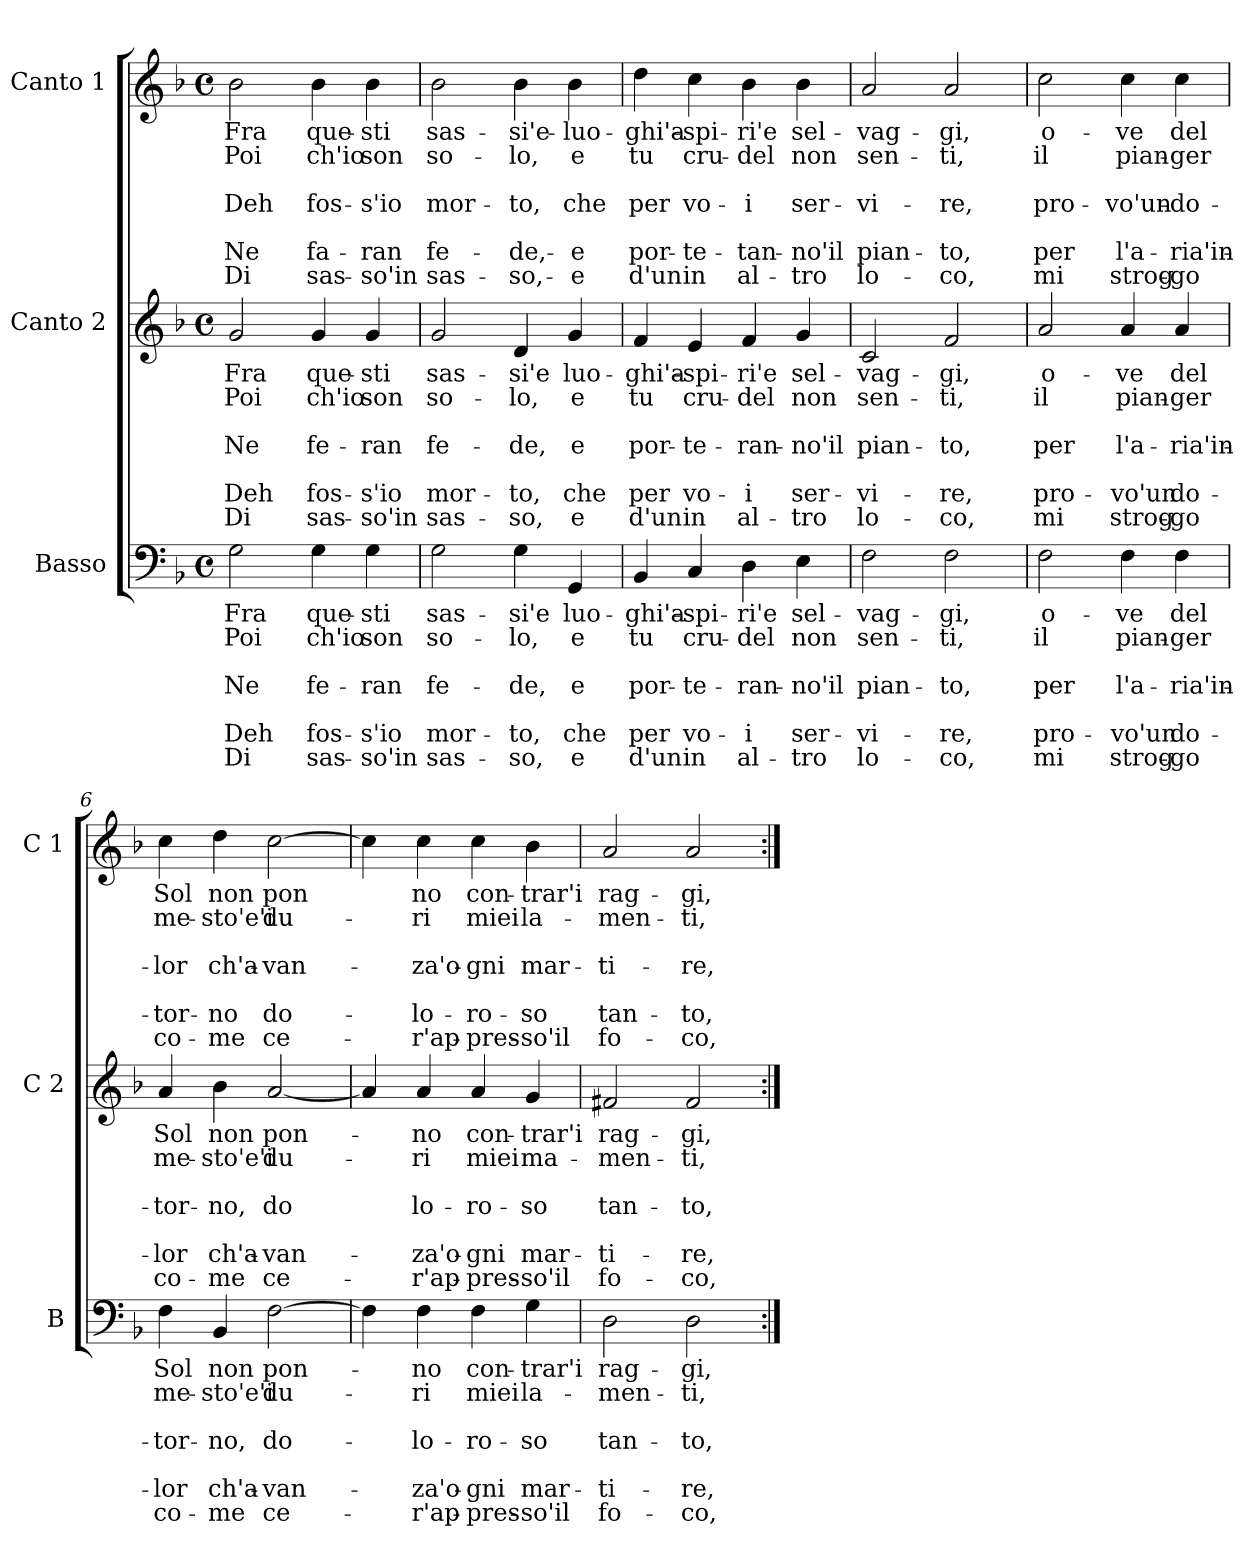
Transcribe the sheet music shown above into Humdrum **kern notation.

**kern	**text	**text	**text	**text	**text	**text	**text	**kern	**text	**text	**text	**text	**text	**text	**text	**kern	**text	**text	**text	**text	**text	**text	**text
*part3	*part3	*part3	*part3	*part3	*part3	*part3	*part3	*part2	*part2	*part2	*part2	*part2	*part2	*part2	*part2	*part1	*part1	*part1	*part1	*part1	*part1	*part1	*part1
*staff3	*staff3	*staff3	*staff3	*staff3	*staff3	*staff3	*staff3	*staff2	*staff2	*staff2	*staff2	*staff2	*staff2	*staff2	*staff2	*staff1	*staff1	*staff1	*staff1	*staff1	*staff1	*staff1	*staff1
*I"Basso	*	*	*	*	*	*	*	*I"Canto 2	*	*	*	*	*	*	*	*I"Canto 1	*	*	*	*	*	*	*
*I'B	*	*	*	*	*	*	*	*I'C 2	*	*	*	*	*	*	*	*I'C 1	*	*	*	*	*	*	*
*clefF4	*	*	*	*	*	*	*	*clefG2	*	*	*	*	*	*	*	*clefG2	*	*	*	*	*	*	*
*k[b-]	*	*	*	*	*	*	*	*k[b-]	*	*	*	*	*	*	*	*k[b-]	*	*	*	*	*	*	*
*F:	*	*	*	*	*	*	*	*F:	*	*	*	*	*	*	*	*F:	*	*	*	*	*	*	*
*M4/4	*	*	*	*	*	*	*	*M4/4	*	*	*	*	*	*	*	*M4/4	*	*	*	*	*	*	*
*met(c)	*	*	*	*	*	*	*	*met(c)	*	*	*	*	*	*	*	*met(c)	*	*	*	*	*	*	*
=1	=1	=1	=1	=1	=1	=1	=1	=1	=1	=1	=1	=1	=1	=1	=1	=1	=1	=1	=1	=1	=1	=1	=1
!	!LO:LY:b	!LO:LY:b	!	!LO:LY:b	!	!LO:LY:b	!LO:LY:b	!	!LO:LY:b	!LO:LY:b	!	!LO:LY:b	!	!LO:LY:b	!LO:LY:b	!	!LO:LY:b	!LO:LY:b	!	!LO:LY:b	!	!LO:LY:b	!LO:LY:b
2G\	Fra	Poi	.	Ne	.	Deh	Di	2g/	Fra	Poi	.	Ne	.	Deh	Di	2b-\	Fra	Poi	.	Deh	.	Ne	Di
!	!LO:LY:b	!LO:LY:b	!	!LO:LY:b	!	!LO:LY:b	!LO:LY:b	!	!LO:LY:b	!LO:LY:b	!	!LO:LY:b	!	!LO:LY:b	!LO:LY:b	!	!LO:LY:b	!LO:LY:b	!	!LO:LY:b	!	!LO:LY:b	!LO:LY:b
4G\	que-	ch'io	.	fe-	.	fos-	sas-	4g/	que-	ch'io	.	fe-	.	fos-	sas-	4b-\	que-	ch'io	.	fos-	.	fa-	sas-
!	!LO:LY:b	!LO:LY:b	!	!LO:LY:b	!	!LO:LY:b	!LO:LY:b	!	!LO:LY:b	!LO:LY:b	!	!LO:LY:b	!	!LO:LY:b	!LO:LY:b	!	!LO:LY:b	!LO:LY:b	!	!LO:LY:b	!	!LO:LY:b	!LO:LY:b
4G\	-sti	son	.	-ran	.	-s'io	-so'in	4g/	-sti	son	.	-ran	.	-s'io	-so'in	4b-\	-sti	son	.	-s'io	.	-ran	-so'in
=2	=2	=2	=2	=2	=2	=2	=2	=2	=2	=2	=2	=2	=2	=2	=2	=2	=2	=2	=2	=2	=2	=2	=2
!	!LO:LY:b	!LO:LY:b	!	!LO:LY:b	!	!LO:LY:b	!LO:LY:b	!	!LO:LY:b	!LO:LY:b	!	!LO:LY:b	!	!LO:LY:b	!LO:LY:b	!	!LO:LY:b	!LO:LY:b	!	!LO:LY:b	!	!LO:LY:b	!LO:LY:b
2G\	sas-	so-	.	fe-	.	mor-	sas-	2g/	sas-	so-	.	fe-	.	mor-	sas-	2b-\	sas-	so-	.	mor-	.	fe-	sas-
!	!LO:LY:b	!LO:LY:b	!	!LO:LY:b	!	!LO:LY:b	!LO:LY:b	!	!LO:LY:b	!LO:LY:b	!	!LO:LY:b	!	!LO:LY:b	!LO:LY:b	!	!LO:LY:b	!LO:LY:b	!	!LO:LY:b	!	!LO:LY:b	!LO:LY:b
4G\	-si'e	-lo,	.	-de,	.	-to,	-so,	4d/	-si'e	-lo,	.	-de,	.	-to,	-so,	4b-\	-si'e-	-lo,	.	-to,	.	-de,-	-so,-
!	!LO:LY:b	!LO:LY:b	!	!LO:LY:b	!	!LO:LY:b	!LO:LY:b	!	!LO:LY:b	!LO:LY:b	!	!LO:LY:b	!	!LO:LY:b	!LO:LY:b	!	!LO:LY:b	!LO:LY:b	!	!LO:LY:b	!	!LO:LY:b	!LO:LY:b
4GG/	luo-	e	.	e	.	che	e	4g/	luo-	e	.	e	.	che	e	4b-\	-luo-	e	.	che	.	-e	-e
=3	=3	=3	=3	=3	=3	=3	=3	=3	=3	=3	=3	=3	=3	=3	=3	=3	=3	=3	=3	=3	=3	=3	=3
!	!LO:LY:b	!LO:LY:b	!	!LO:LY:b	!	!LO:LY:b	!LO:LY:b	!	!LO:LY:b	!LO:LY:b	!	!LO:LY:b	!	!LO:LY:b	!LO:LY:b	!	!LO:LY:b	!LO:LY:b	!	!LO:LY:b	!	!LO:LY:b	!LO:LY:b
4BB-/	-ghi'a-	tu	.	por-	.	per	d'un	4f/	-ghi'a-	tu	.	por-	.	per	d'un	4dd\	-ghi'a-	tu	.	per	.	por-	d'un
!	!LO:LY:b	!LO:LY:b	!	!LO:LY:b	!	!LO:LY:b	!LO:LY:b	!	!LO:LY:b	!LO:LY:b	!	!LO:LY:b	!	!LO:LY:b	!LO:LY:b	!	!LO:LY:b	!LO:LY:b	!	!LO:LY:b	!	!LO:LY:b	!LO:LY:b
4C/	-spi-	cru-	.	-te-	.	vo-	in	4e/	-spi-	cru-	.	-te-	.	vo-	in	4cc\	-spi-	cru-	.	vo-	.	-te-	in
!	!LO:LY:b	!LO:LY:b	!	!LO:LY:b	!	!LO:LY:b	!LO:LY:b	!	!LO:LY:b	!LO:LY:b	!	!LO:LY:b	!	!LO:LY:b	!LO:LY:b	!	!LO:LY:b	!LO:LY:b	!	!LO:LY:b	!	!LO:LY:b	!LO:LY:b
4D\	-ri'e	-del	.	-ran-	.	-i	al-	4f/	-ri'e	-del	.	-ran-	.	-i	al-	4b-\	-ri'e	-del	.	-i	.	-tan-	al-
!	!LO:LY:b	!LO:LY:b	!	!LO:LY:b	!	!LO:LY:b	!LO:LY:b	!	!LO:LY:b	!LO:LY:b	!	!LO:LY:b	!	!LO:LY:b	!LO:LY:b	!	!LO:LY:b	!LO:LY:b	!	!LO:LY:b	!	!LO:LY:b	!LO:LY:b
4E\	sel-	non	.	-no'il	.	ser-	-tro	4g/	sel-	non	.	-no'il	.	ser-	-tro	4b-\	sel-	non	.	ser-	.	-no'il	-tro
=4	=4	=4	=4	=4	=4	=4	=4	=4	=4	=4	=4	=4	=4	=4	=4	=4	=4	=4	=4	=4	=4	=4	=4
!	!LO:LY:b	!LO:LY:b	!	!LO:LY:b	!	!LO:LY:b	!LO:LY:b	!	!LO:LY:b	!LO:LY:b	!	!LO:LY:b	!	!LO:LY:b	!LO:LY:b	!	!LO:LY:b	!LO:LY:b	!	!LO:LY:b	!	!LO:LY:b	!LO:LY:b
2F\	-vag-	sen-	.	pian-	.	-vi-	lo-	2c/	-vag-	sen-	.	pian-	.	-vi-	lo-	2a/	-vag-	sen-	.	-vi-	.	pian-	lo-
!	!LO:LY:b	!LO:LY:b	!	!LO:LY:b	!	!LO:LY:b	!LO:LY:b	!	!LO:LY:b	!LO:LY:b	!	!LO:LY:b	!	!LO:LY:b	!LO:LY:b	!	!LO:LY:b	!LO:LY:b	!	!LO:LY:b	!	!LO:LY:b	!LO:LY:b
2F\	-gi,	-ti,	.	-to,	.	-re,	-co,	2f/	-gi,	-ti,	.	-to,	.	-re,	-co,	2a/	-gi,	-ti,	.	-re,	.	-to,	-co,
!!LO:LB:g=z
=5	=5	=5	=5	=5	=5	=5	=5	=5	=5	=5	=5	=5	=5	=5	=5	=5	=5	=5	=5	=5	=5	=5	=5
!	!LO:LY:b	!LO:LY:b	!	!LO:LY:b	!	!LO:LY:b	!LO:LY:b	!	!LO:LY:b	!LO:LY:b	!	!LO:LY:b	!	!LO:LY:b	!LO:LY:b	!	!LO:LY:b	!LO:LY:b	!	!LO:LY:b	!	!LO:LY:b	!LO:LY:b
2F\	o-	il	.	per	.	pro-	mi	2a/	o-	il	.	per	.	pro-	mi	2cc\	o-	il	.	pro-	.	per	mi
!	!LO:LY:b	!LO:LY:b	!	!LO:LY:b	!	!LO:LY:b	!LO:LY:b	!	!LO:LY:b	!LO:LY:b	!	!LO:LY:b	!	!LO:LY:b	!LO:LY:b	!	!LO:LY:b	!LO:LY:b	!	!LO:LY:b	!	!LO:LY:b	!LO:LY:b
4F\	-ve	pian-	.	l'a-	.	-vo'un	strog-	4a/	-ve	pian-	.	l'a-	.	-vo'un	strog-	4cc\	-ve	pian-	.	-vo'un-	.	l'a-	strog-
!	!LO:LY:b	!LO:LY:b	!	!LO:LY:b	!	!LO:LY:b	!LO:LY:b	!	!LO:LY:b	!LO:LY:b	!	!LO:LY:b	!	!LO:LY:b	!LO:LY:b	!	!LO:LY:b	!LO:LY:b	!	!LO:LY:b	!	!LO:LY:b	!LO:LY:b
4F\	del	-ger	.	-ria'in-	.	do-	-go	4a/	del	-ger	.	-ria'in-	.	do-	-go	4cc\	del	-ger	.	-do-	.	-ria'in-	-go
=6	=6	=6	=6	=6	=6	=6	=6	=6	=6	=6	=6	=6	=6	=6	=6	=6	=6	=6	=6	=6	=6	=6	=6
!	!LO:LY:b	!LO:LY:b	!	!LO:LY:b	!	!LO:LY:b	!LO:LY:b	!	!LO:LY:b	!LO:LY:b	!	!LO:LY:b	!	!LO:LY:b	!LO:LY:b	!	!LO:LY:b	!LO:LY:b	!	!LO:LY:b	!	!LO:LY:b	!LO:LY:b
4F\	Sol	me-	.	-tor-	.	-lor	co-	4a/	Sol	me-	.	-tor-	.	-lor	co-	4cc\	Sol	me-	.	-lor	.	-tor-	co-
!	!LO:LY:b	!LO:LY:b	!	!LO:LY:b	!	!LO:LY:b	!LO:LY:b	!	!LO:LY:b	!LO:LY:b	!	!LO:LY:b	!	!LO:LY:b	!LO:LY:b	!	!LO:LY:b	!LO:LY:b	!	!LO:LY:b	!	!LO:LY:b	!LO:LY:b
4BB-/	non	-sto'e'i	.	-no,	.	ch'a-	-me	4b-\	non	-sto'e'i	.	-no,	.	ch'a-	-me	4dd\	non	-sto'e'i	.	ch'a-	.	-no	-me
!	!LO:LY:b	!LO:LY:b	!	!LO:LY:b	!	!LO:LY:b	!LO:LY:b	!	!LO:LY:b	!LO:LY:b	!	!LO:LY:b	!	!LO:LY:b	!LO:LY:b	!	!LO:LY:b	!LO:LY:b	!	!LO:LY:b	!	!LO:LY:b	!LO:LY:b
[2F\	pon-	du-	.	do-	.	-van-	ce-	[2a/	pon-	du-	.	do	.	-van-	ce-	[2cc\	pon	du-	.	-van-	.	do-	ce-
=7	=7	=7	=7	=7	=7	=7	=7	=7	=7	=7	=7	=7	=7	=7	=7	=7	=7	=7	=7	=7	=7	=7	=7
4F\]	.	.	.	.	.	.	.	4a/]	.	.	.	.	.	.	.	4cc\]	.	.	.	.	.	.	.
!	!LO:LY:b	!LO:LY:b	!	!LO:LY:b	!	!LO:LY:b	!LO:LY:b	!	!LO:LY:b	!LO:LY:b	!	!LO:LY:b	!	!LO:LY:b	!LO:LY:b	!	!LO:LY:b	!LO:LY:b	!	!LO:LY:b	!	!LO:LY:b	!LO:LY:b
4F\	-no	-ri	.	-lo-	.	-za'o-	-r'ap-	4a/	-no	-ri	.	lo-	.	-za'o-	-r'ap-	4cc\	no	-ri	.	-za'o-	.	-lo-	-r'ap-
!	!LO:LY:b	!LO:LY:b	!	!LO:LY:b	!	!LO:LY:b	!LO:LY:b	!	!LO:LY:b	!LO:LY:b	!	!LO:LY:b	!	!LO:LY:b	!LO:LY:b	!	!LO:LY:b	!LO:LY:b	!	!LO:LY:b	!	!LO:LY:b	!LO:LY:b
4F\	con-	miei	.	-ro-	.	-gni	-pres-	4a/	con-	miei	.	-ro-	.	-gni	-pres-	4cc\	con-	miei	.	-gni	.	-ro-	-pres-
!	!LO:LY:b	!LO:LY:b	!	!LO:LY:b	!	!LO:LY:b	!LO:LY:b	!	!LO:LY:b	!LO:LY:b	!	!LO:LY:b	!	!LO:LY:b	!LO:LY:b	!	!LO:LY:b	!LO:LY:b	!	!LO:LY:b	!	!LO:LY:b	!LO:LY:b
4G\	-trar'i	la-	.	-so	.	mar-	-so'il	4g/	-trar'i	ma-	.	-so	.	mar-	-so'il	4b-\	-trar'i	la-	.	mar-	.	-so	-so'il
=8	=8	=8	=8	=8	=8	=8	=8	=8	=8	=8	=8	=8	=8	=8	=8	=8	=8	=8	=8	=8	=8	=8	=8
!	!LO:LY:b	!LO:LY:b	!	!LO:LY:b	!	!LO:LY:b	!LO:LY:b	!	!LO:LY:b	!LO:LY:b	!	!LO:LY:b	!	!LO:LY:b	!LO:LY:b	!	!LO:LY:b	!LO:LY:b	!	!LO:LY:b	!	!LO:LY:b	!LO:LY:b
2D\	rag-	-men-	.	tan-	.	-ti-	fo-	2f#X/	rag-	-men-	.	tan-	.	-ti-	fo-	2a/	rag-	-men-	.	-ti-	.	tan-	fo-
!	!LO:LY:b	!LO:LY:b	!	!LO:LY:b	!	!LO:LY:b	!LO:LY:b	!	!LO:LY:b	!LO:LY:b	!	!LO:LY:b	!	!LO:LY:b	!LO:LY:b	!	!LO:LY:b	!LO:LY:b	!	!LO:LY:b	!	!LO:LY:b	!LO:LY:b
2D\	-gi,	-ti,	.	-to,	.	-re,	-co,	2f#/	-gi,	-ti,	.	-to,	.	-re,	-co,	2a/	-gi,	-ti,	.	-re,	.	-to,	-co,
=:|!	=:|!	=:|!	=:|!	=:|!	=:|!	=:|!	=:|!	=:|!	=:|!	=:|!	=:|!	=:|!	=:|!	=:|!	=:|!	=:|!	=:|!	=:|!	=:|!	=:|!	=:|!	=:|!	=:|!
*-	*-	*-	*-	*-	*-	*-	*-	*-	*-	*-	*-	*-	*-	*-	*-	*-	*-	*-	*-	*-	*-	*-	*-
